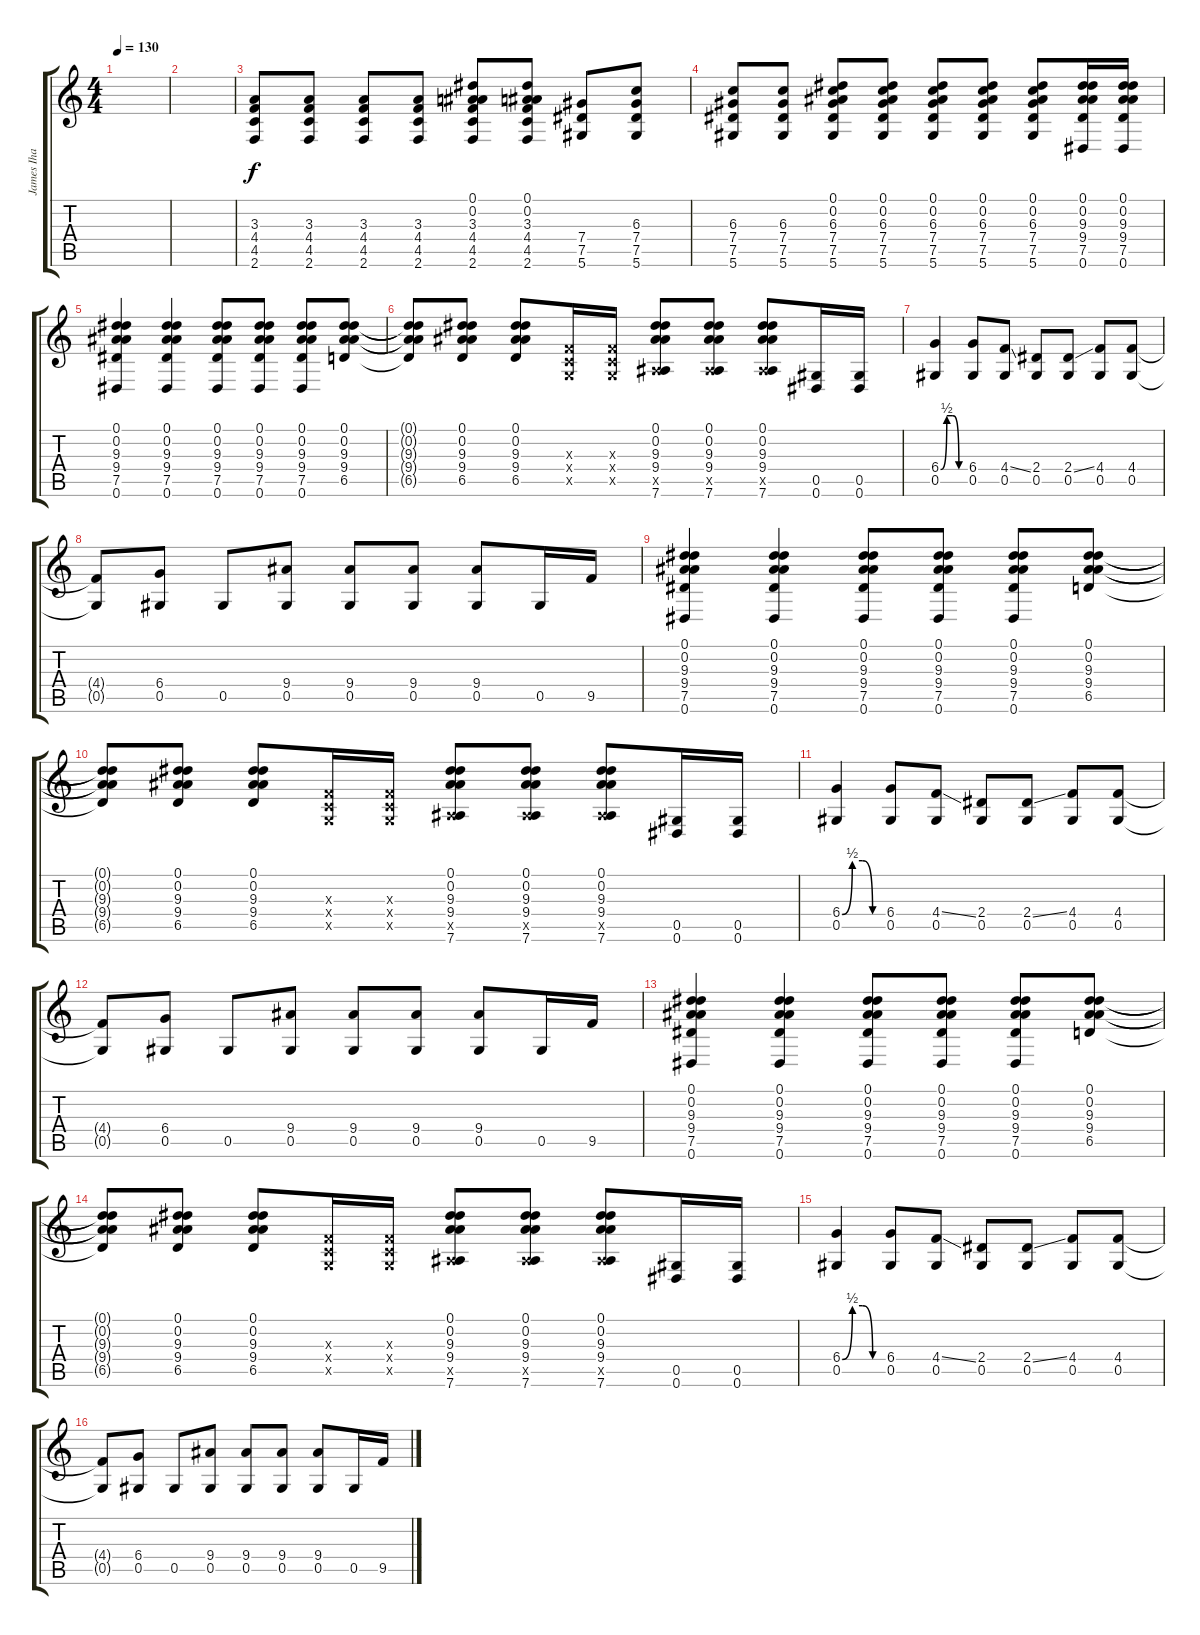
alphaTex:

\track ("James Iha " "James Iha ") {instrument overdrivenguitar}
\staff {score tabs}
\tuning (Eb4 Bb3 Gb3 Db3 Ab2 Eb2) {hide}
\ts (4 4)
\tempo 130
\clef g2
\ks c
|
|
(3.3 4.4 4.5 2.6).8 (3.3 4.4 4.5 2.6).8 (3.3 4.4 4.5 2.6).8 (3.3 4.4 4.5 2.6).8 (0.1 0.2 3.3 4.4 4.5 2.6).8 (0.1 0.2 3.3 4.4 4.5 2.6).8 (7.4 7.5 5.6).8 (6.3 7.4 7.5 5.6).8 |
(6.3 7.4 7.5 5.6).8 (6.3 7.4 7.5 5.6).8 (0.1 0.2 6.3 7.4 7.5 5.6).8 (0.1 0.2 6.3 7.4 7.5 5.6).8 (0.1 0.2 6.3 7.4 7.5 5.6).8 (0.1 0.2 6.3 7.4 7.5 5.6).8 (0.1 0.2 6.3 7.4 7.5 5.6).8 (0.1 0.2 9.3 9.4 7.5 0.6).16 (0.1 0.2 9.3 9.4 7.5 0.6).16 |
(0.1 0.2 9.3 9.4 7.5 0.6).4 (0.1 0.2 9.3 9.4 7.5 0.6).4 (0.1 0.2 9.3 9.4 7.5 0.6).8 (0.1 0.2 9.3 9.4 7.5 0.6).8 (0.1 0.2 9.3 9.4 7.5 0.6).8 (0.1 0.2 9.3 9.4 6.5).8 |
(0.1{t} 0.2{t} 9.3{t} 9.4{t} 6.5{t}).8 (0.1 0.2 9.3 9.4 6.5).8 (0.1 0.2 9.3 9.4 6.5).8 (-1.3{x} -1.4{x} -1.5{x}).16 (-1.3{x} -1.4{x} -1.5{x}).16 (0.1 0.2 9.3 9.4 2.5{x} 7.6).8 (0.1 0.2 9.3 9.4 2.5{x} 7.6).8 (0.1 0.2 9.3 9.4 2.5{x} 7.6).8 (0.5 0.6).16 (0.5 0.6).16 |
(6.4{be (custom 0 0 15 2 30 2 45 0 60 0)} 0.5).4 (6.4 0.5).8 (4.4{ss} 0.5).8 (2.4 0.5).8 (2.4{ss} 0.5).8 (4.4 0.5).8 (4.4 0.5).8 |
(4.4{t} 0.5{t}).8 (6.4 0.5).8 0.5.8 (9.4 0.5).8 (9.4 0.5).8 (9.4 0.5).8 (9.4 0.5).8 0.5.16 9.5.16 |
(0.1 0.2 9.3 9.4 7.5 0.6).4 (0.1 0.2 9.3 9.4 7.5 0.6).4 (0.1 0.2 9.3 9.4 7.5 0.6).8 (0.1 0.2 9.3 9.4 7.5 0.6).8 (0.1 0.2 9.3 9.4 7.5 0.6).8 (0.1 0.2 9.3 9.4 6.5).8 |
(0.1{t} 0.2{t} 9.3{t} 9.4{t} 6.5{t}).8 (0.1 0.2 9.3 9.4 6.5).8 (0.1 0.2 9.3 9.4 6.5).8 (-1.3{x} -1.4{x} -1.5{x}).16 (-1.3{x} -1.4{x} -1.5{x}).16 (0.1 0.2 9.3 9.4 2.5{x} 7.6).8 (0.1 0.2 9.3 9.4 2.5{x} 7.6).8 (0.1 0.2 9.3 9.4 2.5{x} 7.6).8 (0.5 0.6).16 (0.5 0.6).16 |
(6.4{be (custom 0 0 15 2 30 2 45 0 60 0)} 0.5).4 (6.4 0.5).8 (4.4{ss} 0.5).8 (2.4 0.5).8 (2.4{ss} 0.5).8 (4.4 0.5).8 (4.4 0.5).8 |
(4.4{t} 0.5{t}).8 (6.4 0.5).8 0.5.8 (9.4 0.5).8 (9.4 0.5).8 (9.4 0.5).8 (9.4 0.5).8 0.5.16 9.5.16 |
(0.1 0.2 9.3 9.4 7.5 0.6).4 (0.1 0.2 9.3 9.4 7.5 0.6).4 (0.1 0.2 9.3 9.4 7.5 0.6).8 (0.1 0.2 9.3 9.4 7.5 0.6).8 (0.1 0.2 9.3 9.4 7.5 0.6).8 (0.1 0.2 9.3 9.4 6.5).8 |
(0.1{t} 0.2{t} 9.3{t} 9.4{t} 6.5{t}).8 (0.1 0.2 9.3 9.4 6.5).8 (0.1 0.2 9.3 9.4 6.5).8 (-1.3{x} -1.4{x} -1.5{x}).16 (-1.3{x} -1.4{x} -1.5{x}).16 (0.1 0.2 9.3 9.4 2.5{x} 7.6).8 (0.1 0.2 9.3 9.4 2.5{x} 7.6).8 (0.1 0.2 9.3 9.4 2.5{x} 7.6).8 (0.5 0.6).16 (0.5 0.6).16 |
(6.4{be (custom 0 0 15 2 30 2 45 0 60 0)} 0.5).4 (6.4 0.5).8 (4.4{ss} 0.5).8 (2.4 0.5).8 (2.4{ss} 0.5).8 (4.4 0.5).8 (4.4 0.5).8 |
(4.4{t} 0.5{t}).8 (6.4 0.5).8 0.5.8 (9.4 0.5).8 (9.4 0.5).8 (9.4 0.5).8 (9.4 0.5).8 0.5.16 9.5.16
